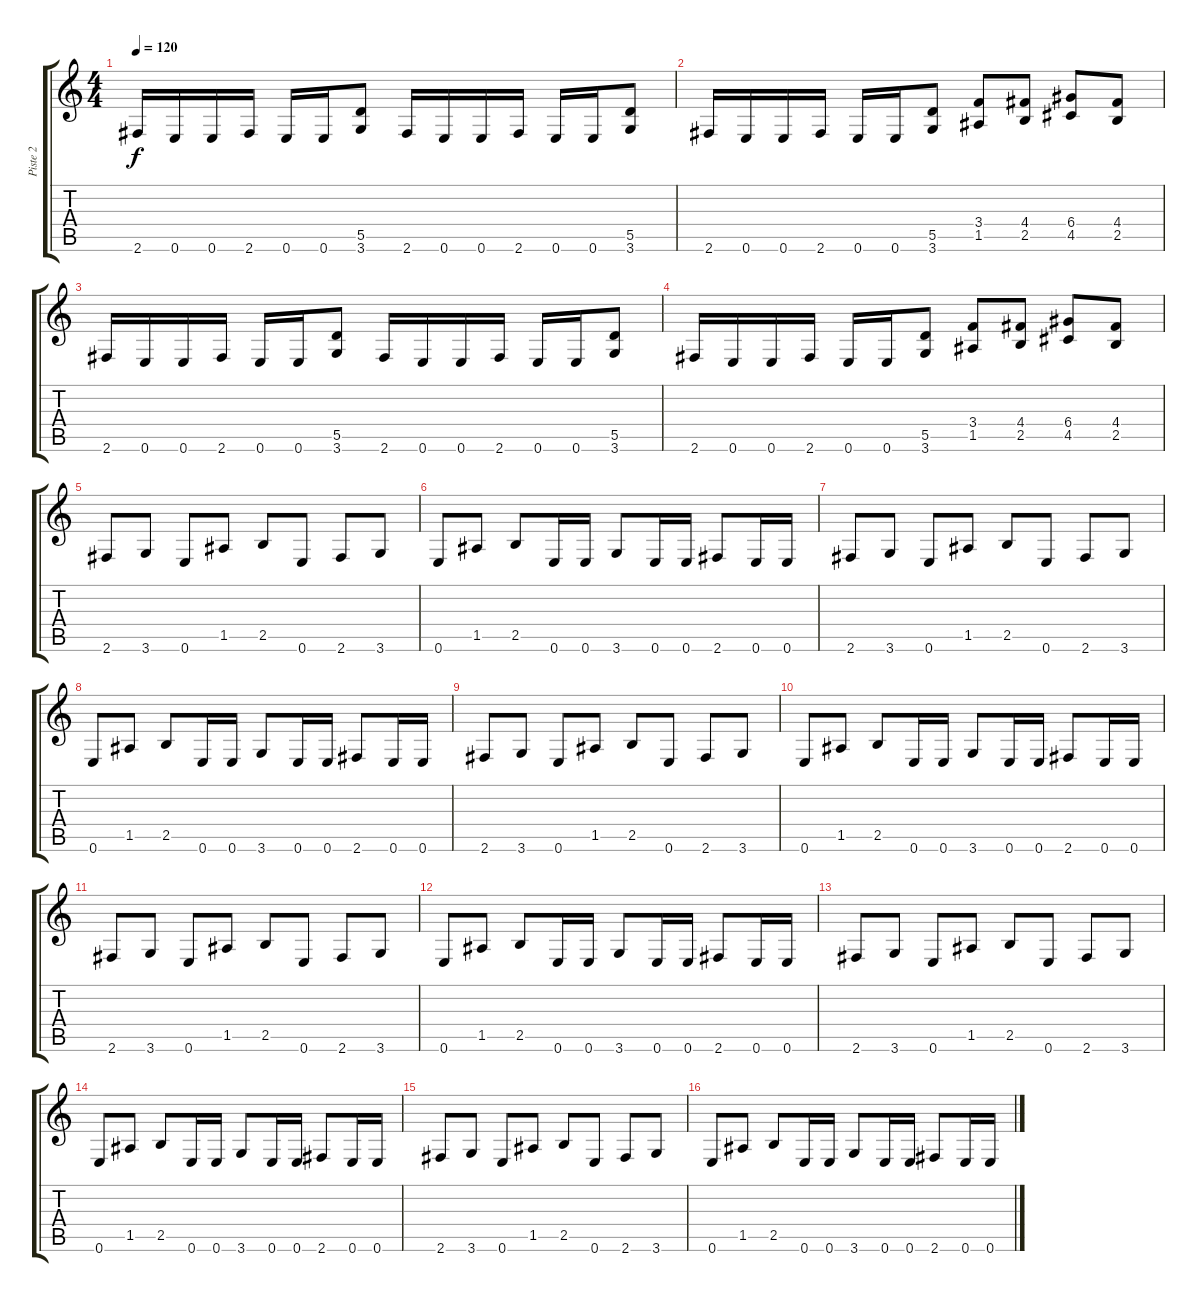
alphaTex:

\track ("Piste 2" "Piste 2") {instrument distortionguitar}
\staff {score tabs}
\tuning (E4 B3 G3 D3 A2 E2) {hide}
\ts (4 4)
\tempo 120
\clef g2
\ks c
2.6.16{dy f} 0.6.16 0.6.16 2.6.16 0.6.16 0.6.16 (5.5 3.6).8 2.6.16 0.6.16 0.6.16 2.6.16 0.6.16 0.6.16 (5.5 3.6).8 |
2.6.16 0.6.16 0.6.16 2.6.16 0.6.16 0.6.16 (5.5 3.6).8 (3.4 1.5).8 (4.4 2.5).8 (6.4 4.5).8 (4.4 2.5).8 |
2.6.16 0.6.16 0.6.16 2.6.16 0.6.16 0.6.16 (5.5 3.6).8 2.6.16 0.6.16 0.6.16 2.6.16 0.6.16 0.6.16 (5.5 3.6).8 |
2.6.16 0.6.16 0.6.16 2.6.16 0.6.16 0.6.16 (5.5 3.6).8 (3.4 1.5).8 (4.4 2.5).8 (6.4 4.5).8 (4.4 2.5).8 |
2.6.8 3.6.8 0.6.8 1.5.8 2.5.8 0.6.8 2.6.8 3.6.8 |
0.6.8 1.5.8 2.5.8 0.6.16 0.6.16 3.6.8 0.6.16 0.6.16 2.6.8 0.6.16 0.6.16 |
2.6.8 3.6.8 0.6.8 1.5.8 2.5.8 0.6.8 2.6.8 3.6.8 |
0.6.8 1.5.8 2.5.8 0.6.16 0.6.16 3.6.8 0.6.16 0.6.16 2.6.8 0.6.16 0.6.16 |
2.6.8 3.6.8 0.6.8 1.5.8 2.5.8 0.6.8 2.6.8 3.6.8 |
0.6.8 1.5.8 2.5.8 0.6.16 0.6.16 3.6.8 0.6.16 0.6.16 2.6.8 0.6.16 0.6.16 |
2.6.8 3.6.8 0.6.8 1.5.8 2.5.8 0.6.8 2.6.8 3.6.8 |
0.6.8 1.5.8 2.5.8 0.6.16 0.6.16 3.6.8 0.6.16 0.6.16 2.6.8 0.6.16 0.6.16 |
2.6.8 3.6.8 0.6.8 1.5.8 2.5.8 0.6.8 2.6.8 3.6.8 |
0.6.8 1.5.8 2.5.8 0.6.16 0.6.16 3.6.8 0.6.16 0.6.16 2.6.8 0.6.16 0.6.16 |
2.6.8 3.6.8 0.6.8 1.5.8 2.5.8 0.6.8 2.6.8 3.6.8 |
0.6.8 1.5.8 2.5.8 0.6.16 0.6.16 3.6.8 0.6.16 0.6.16 2.6.8 0.6.16 0.6.16
